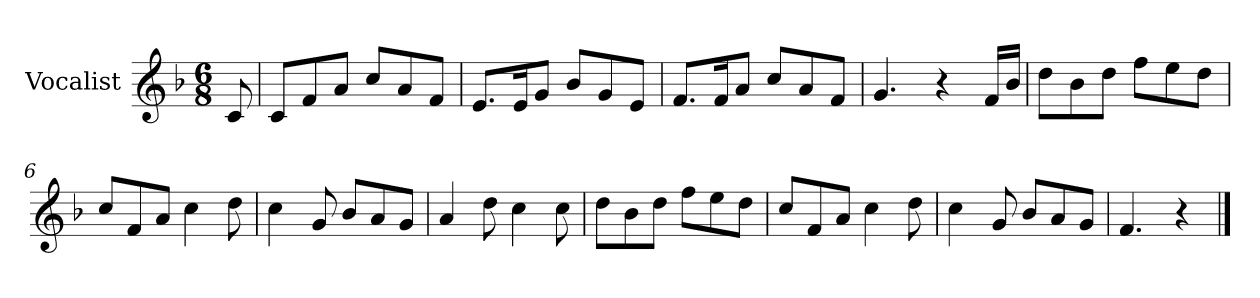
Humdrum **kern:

**kern
*part1
*staff1
*I"Vocalist
*k[b-]
*F:
*M6/8
=
8c
=1
8cL
8f
8aJ
8ccL
8a
8fJ
=2
8.eL
16eK
8gJ
8b-L
8g
8eJ
=3
8.fL
16fK
8aJ
8ccL
8a
8fJ
=4
4.g
4r
16fLL
16b-JJ
=5
8ddL
8b-
8ddJ
8ffL
8ee
8ddJ
=6
8ccL
8f
8aJ
4cc
8dd
=7
4cc
8g
8b-L
8a
8gJ
=8
4a
8dd
4cc
8cc
=9
8ddL
8b-
8ddJ
8ffL
8ee
8ddJ
=10
8ccL
8f
8aJ
4cc
8dd
=11
4cc
8g
8b-L
8a
8gJ
=12
4.f
4r
==
*-
